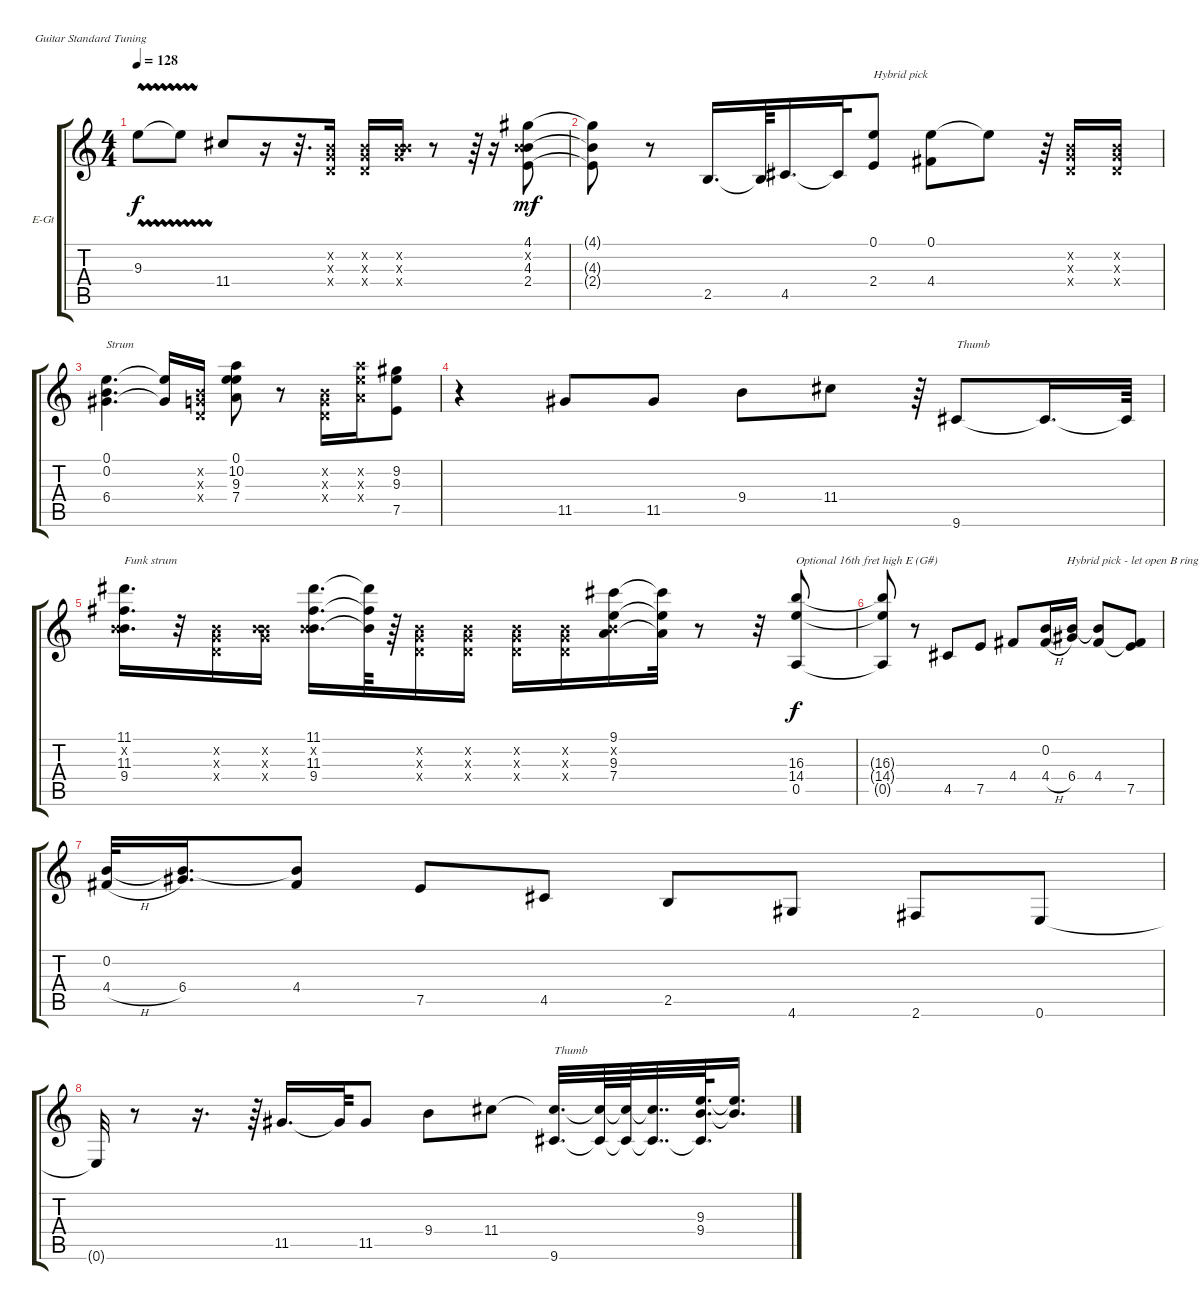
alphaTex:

\defaultSystemsLayout 4
\bracketExtendMode groupsimilarinstruments
\firstSystemTrackNameOrientation horizontal
\otherSystemsTrackNameOrientation horizontal
\track ("Clean" "E-Gt") {instrument electricguitarclean}
\staff {score tabs}
\tuning (E4 B3 G3 D3 A2 E2)
\ts (4 4)
\tempo 128
\clef g2
\ks c
9.3{vw t}.8{dy f} 9.3{vw t}.8 11.4.8 r.16 r.32{d} (0.4{x} 0.3{x} 0.2{x}).16 (0.3{x} 0.4{x} 0.2{x}).16 (9.4{x} 0.3{x} 0.2{x}).16 r.8 r.64 r.16 (2.4 4.3 4.1 0.2{x}).8{dy mf} |
(2.4{t} 4.3{t} 4.1{t}).8 r.8 2.5.16{d} 2.5{t}.64 4.5.16{d} 4.5{t}.32 (2.4 0.1).8{txt "Hybrid pick"} (4.4 0.1).8 0.1{t}.8 r.64 (0.2{x} 0.3{x} 0.4{x}).16 (0.4{x} 0.3{x} 0.2{x}).16 |
(0.1 0.2 6.4).4{d txt "Strum"} (6.4{t} 0.1{t}).16 (0.4{x} 0.3{x} 0.2{x}).16 (10.2 9.3 7.4 0.1).8 r.8 (0.3{x} 0.2{x} 0.4{x}).16 (10.2{x} 9.3{x} 7.4{x}).16 (9.2 9.3 7.5).8 |
r.4 11.5.8 11.5.8 9.4.8 11.4.8 r.64 9.6.8{txt "Thumb"} 9.6{t}.16{d} 9.6{t}.64 |
(11.3 9.4 11.1 0.2{x}).16{d txt "Funk strum"} r.32 (0.4{x} 0.3{x} 0.2{x}).16 (9.4{x} 0.2{x} 0.3{x}).16 (9.4 11.3 11.1 0.2{x}).16{d} (9.4{t} 11.3{t} 11.1{t}).64 r.64 (0.2{x} 0.3{x} 0.4{x}).16 (0.3{x} 0.4{x} 0.2{x}).16 (0.4{x} 0.3{x} 0.2{x}).16 (0.2{x} 0.3{x} 0.4{x}).16 (7.4 9.3 9.1 0.2{x}).16 (9.1{t} 9.3{t} 7.4{t}).32 r.8 r.32 (16.3 14.4 0.5).8{txt "Optional 16th fret high E (G#)" dy f} |
(14.4{t} 16.3{t} 0.5{t}).8 r.8 4.5.8 7.5.8 4.4.8 (4.4{h} 0.2).16{txt "       Hybrid pick - let open B ring"} (6.4 0.2{t}).16 (4.4 0.2{t}).8 (4.4{t} 7.5).8 |
(4.4{h} 0.2).32 (6.4 0.2{t}).16{d} (4.4 0.2{t}).8 7.5.8 4.5.8 2.5.8 4.6.8 2.6.8 0.6.8 |
\scale
0.353974 0.6{t}.32 r.8 r.16{d} r.64 11.5.16{d} 11.5{t}.64 11.5.8 9.4.8 11.4.8 (11.4{t} 9.6).32{d txt "Thumb"} (9.6{t} 11.4{t}).64 (9.6{t} 11.4{t}).64 (11.4{t} 9.6{t}).32{dd} (9.6{t} 9.3 9.4).64{d} (9.3{sl t} 9.4{sl t}).16{d}
